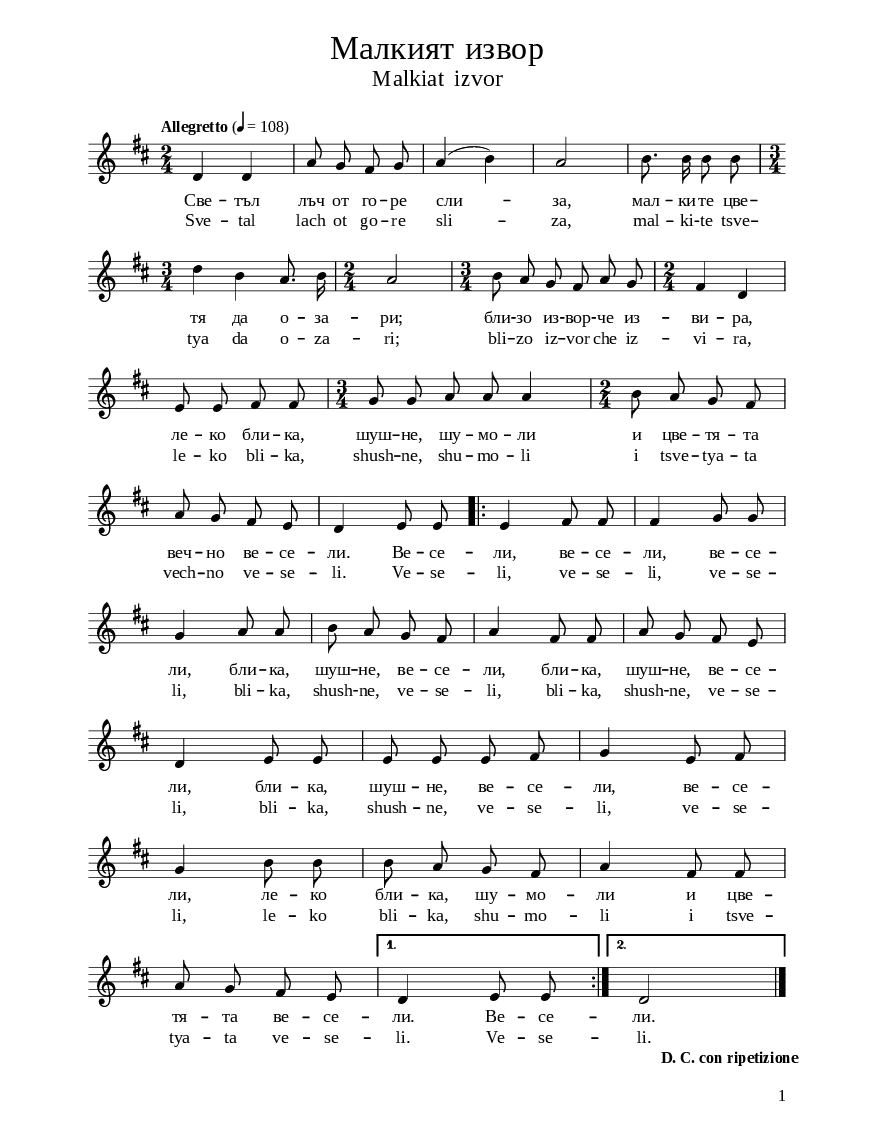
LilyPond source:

\version "2.20.0"

\paper {
  #(set-paper-size "a5")
}

\bookpart {
\paper {
  print-all-headers = ##t
  print-page-number = ##t
  print-first-page-number = ##t

  % put page numbers on the bottom
  oddHeaderMarkup = \markup ""
  evenHeaderMarkup = \markup ""
  oddFooterMarkup = \markup
    \fill-line {
      ""
      \on-the-fly #print-page-number-check-first \fromproperty #'page:page-number-string
    }
  evenFooterMarkup = \markup
    \fill-line {
      \on-the-fly #print-page-number-check-first \fromproperty #'page:page-number-string
      ""
    }

  left-margin = 1.5\cm
  right-margin = 1.5\cm
  top-margin = 1.6\cm
  bottom-margin = 1.2\cm
  ragged-bottom = ##t % do not spread the staves to fill the whole vertical space

  % change lyrics and titles font (affects notes also)
  fonts =
    #(make-pango-font-tree
     "Times New Roman"
     "DejaVu Sans"
     "DejaVu Sans Mono"
     (/ (* staff-height pt) 3.6))

  % change distance between staves
  system-system-spacing =
    #'((basic-distance . 12)
       (minimum-distance . 6)
       (padding . 1)
       (stretchability . 12))
}

\header {
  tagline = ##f
}

\score{
  \layout { 
    indent = 0.0\cm % remove first line indentation
    ragged-last = ##f % do not spread last line to fill the whole space
    \context {
      \Score
      \omit BarNumber %remove bar numbers
    } % context

    \context { % change staff size
      \Staff
      fontSize = #+0 % affects notes size only
      \override StaffSymbol #'staff-space = #(magstep -3)
      \override StaffSymbol #'thickness = #0.5
      \override BarLine #'hair-thickness = #1
      %\override StaffSymbol #'ledger-line-thickness = #'(0 . 0)
    }

    \context { % adjust space between staff and lyrics and between the two lyric lines
      \Lyrics
      \override VerticalAxisGroup.nonstaff-relatedstaff-spacing = #'((basic-distance . 4.5))
      \override VerticalAxisGroup.nonstaff-nonstaff-spacing = #'((minimum-distance . 2))
    }
  } % layout

   \new Voice \absolute  {
    \clef treble
    \key d \major
    \time 2/4 
    \tempo \markup { % make tempo note smaller
      \concat { "Allegretto " \normal-text { "(" }
          \teeny \general-align #Y #DOWN \note #"4" #0.8
          \normal-text { " = 108)" }
      }
    }  

\autoBeamOff
 
 d'4 d'4 | a'8 g'8 fis'8 g'8| a'4 ( b' ) | a'2 |b'8. b'16 b'8 b'8 | \break
 
\time 3/4 d''4 b'4 a'8. b'16 | \time 2/4 a'2 | \time 3/4 b'8 a'8 g'8 fis'8 a'8 g'8 | \time 2/4 fis'4 d'4 | \break

e'8 e'8 fis' fis' | \time 3/4 g'8 g' a' a' a'4| \time 2/4 b'8 a' g' fis' \break

a'8 g' fis' e' | d'4 e'8 e' | \repeat volta 2 { e'4 fis'8 fis' | fis'4 g'8 g' |\break
                                                
g'4 a'8 a' | b' a' g' fis' | a'4 fis'8 fis' |  a'8 g' fis' e' | \break

d'4 e'8 e' | e' e' e' fis' | g'4 e'8 fis' | \break

g'4 b'8 b'8 | b'8 a'8 g'8 fis'8 | a'4 fis'8 fis' | \break

a'8 g' fis' e' | } \alternative { { d'4 e'8 e'8 } { d'2 } } \bar "|."

}
  
 \addlyrics {
    Све -- тъл лъч от го -- ре сли  --  за,
    мал -- ки -- те цве -- тя да о -- за -- ри;
    бли -- зо из -- вор -- че из -- ви -- ра,
    ле -- ко бли -- ка, шуш  -- не, шу -- мо -- ли
    и цве -- тя -- та веч -- но ве -- се -- ли.
    Ве -- се -- ли, ве -- се -- ли, ве -- се -- ли,
    бли -- ка, шуш -- не, ве -- се -- ли,
    бли -- ка, шуш -- не, ве -- се -- ли,
    бли -- ка, шуш -- не, ве -- се -- ли,
    ве -- се -- ли, ле -- ко бли  -- ка, шу --  мо -- ли
    и цве -- тя -- та ве -- се -- ли. Ве -- се -- ли.
  }

  \addlyrics {
    Sve -- tal lach ot go -- re sli  --  za,
    mal -- ki -- te tsve -- tya da o -- za -- ri;
    bli -- zo iz -- vor -- che iz -- vi -- ra,
    le -- ko bli -- ka, shush  -- ne, shu -- mo -- li
    i tsve -- tya -- ta vech -- no ve -- se -- li.
    Ve -- se -- li, ve -- se -- li, ve -- se -- li,
    bli -- ka, shush -- ne, ve -- se -- li,
    bli -- ka, shush -- ne, ve -- se -- li,
    bli -- ka, shush -- ne, ve -- se -- li,
    ve -- se -- li, le -- ko bli  -- ka, shu --  mo -- li
    i tsve -- tya -- ta ve -- se -- li. Ve -- se -- li.
  }
  
  \header {
    title = \markup \column \normal-text \fontsize #2.5 {
              \center-align
              \line {Малкият извор }
              \vspace #-0.6
              \center-align
              \line \fontsize #-3 {Malkiat izvor }
              \vspace #-0.8
              \center-align
              \line \fontsize #-3 { " " }
            }
  }
  
  
  
  \midi{}

} % score


\markup \halign #-9.3 \raise #2.8 \override #'(baseline-skip . 2) { 
  \column  { 
    \line \right-align { 
      \bold  { "D. C. con ripetizione" }
    }
  }
} 

\pageBreak

% include foreign translation(s) of the song
\version "2.20.0"

\markup \fill-line { \fontsize #6 "Heller Strahl" }
\markup \null
\markup \null
\markup \fontsize #+2.5 {
    \hspace #10
    \override #'(baseline-skip . 2)
    
        \column {
     \line { " " }      
      \line { " "Ein heller Strahl kommt von oben,  }

\line { " "um die kleinen Blumen zu erleuchten.   }

\line { " "Nah entspringt eine kleine Quelle.  }

\line { " "Sie sprudelt leicht, flüstert und plätschert,  }

\line { " "und erfreut auf ewig die Blumen.   }

\line { " "Sie erfreut, erfreut, erfreut, sprudelt, flüstert, erfreut,  }

\line { " "sie erfreut, sie sprudelt, erfreut, erfreut, }
        
       \line { " "  sprudelt leicht, plätschert und erfreut die Blumen.  }
      
       
    }
    
    
}
    


} % bookpart